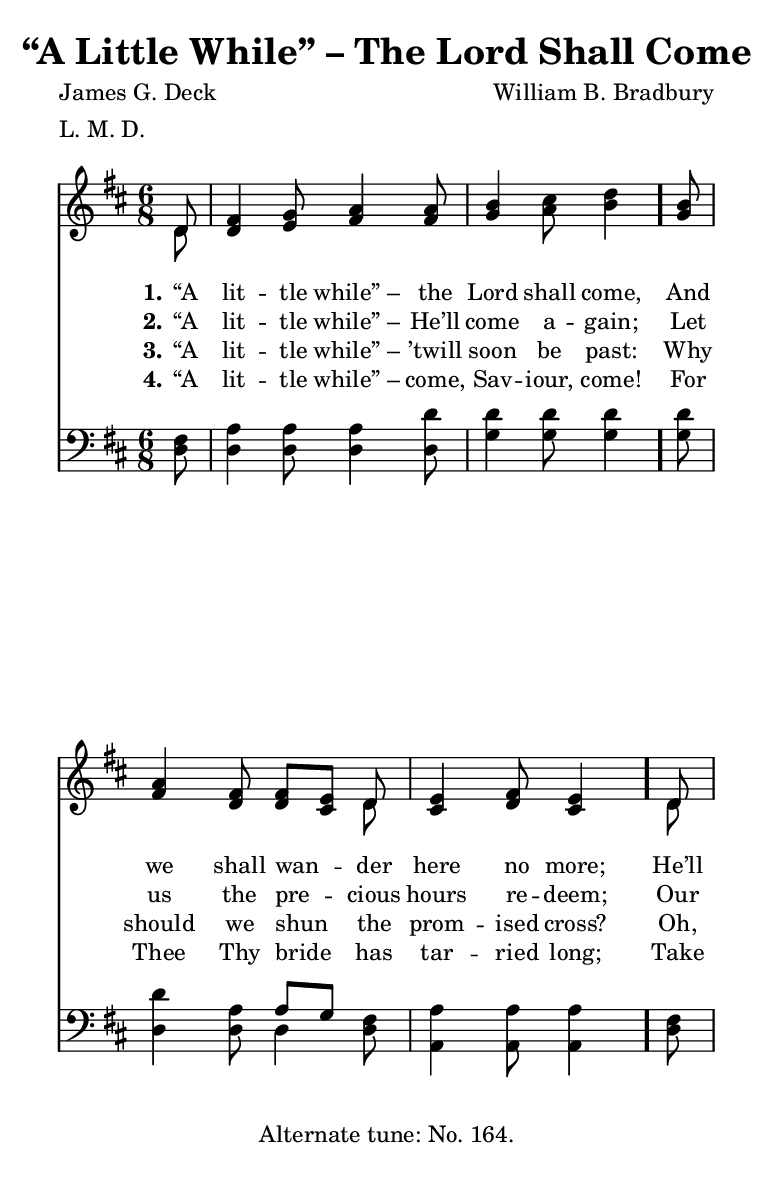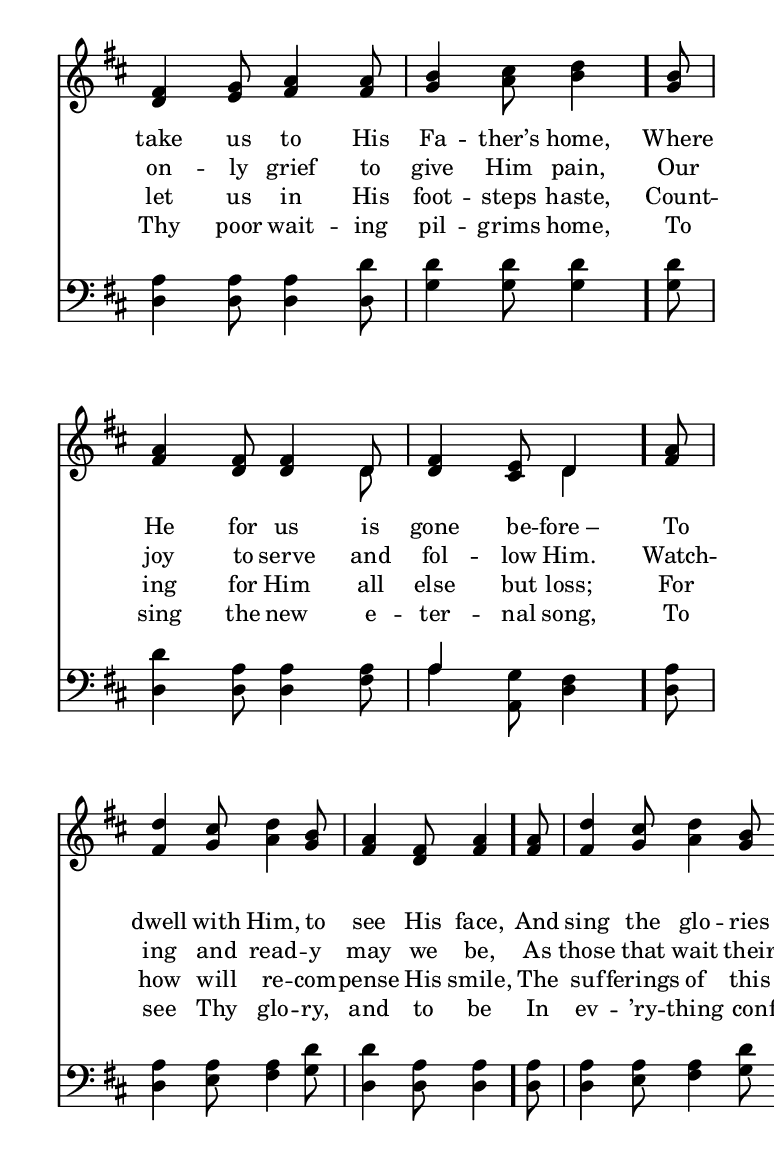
\include "common/global.ily"
\paper {
  \include "common/paper.ily"
  ragged-last-bottom = ##t
  page-count = 2
system-count = 5

  oddFooterMarkup = \markup { \fill-line { \on-the-fly \first-page "Alternate tune: No. 164." } }
}

\header{
  hymnnumber = "144"
  title = "“A Little While” – The Lord Shall Come"
  tunename = "Sweet Hour of Prayer"
  meter = "L. M. D."
  poet = "James G. Deck" % see https://hymnary.org/text/a_little_while_our_lord_shall_come
  composer = "William B. Bradbury" % see https://hymnary.org/tune/sweet_hour_of_prayer_sweet_hour_bradbury
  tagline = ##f
}

% for fermata in MIDI
ta = { \tempo 4=60 }
tb = { \tempo 4=30 }

patternAA = { c8 c4 }
patternAB = { c8 | c4 c8 c8[ c8] c8 | c4 c8 c4 }

global = {
  \include "common/overrides.ily"
  \override Staff.TimeSignature.style = #'numbered
  \time 6/8
  \override Score.MetronomeMark.transparent = ##t % hide all fermata changes too
  \ta
  \key d \major
  \partial 8
  \autoBeamOff
}

notesSoprano = {
\global
\relative c' {

  \changePitch \patternAA { d | fis g a a | b cis d }
  \changePitch \patternAB { b | a fis fis e d | e fis e }
  \changePitch \patternAA { d | fis g a a | b cis d } % same as line 1
  \changePitch \patternAA { b | a fis fis d | fis e d }

  \changePitch \patternAA { a' | d cis d b | a fis a }
  \changePitch \patternAA { a  | d cis d b | a fis e }
  \changePitch \patternAA { d | fis g a a | b cis d } % same as lines 1,3
  \changePitch \patternAA { b | a fis fis d | fis e d } % same as line 4

  \bar "|."

}
}

notesAlto = {
\global
\relative e' {

  \changePitch \patternAA { d | d e fis fis | g a b }
  \changePitch \patternAB { g | fis d d cis d | cis d cis }
  \changePitch \patternAA { d | d e fis fis | g a b }
  \changePitch \patternAA { g | fis d d d | d cis d }

  \changePitch \patternAA { fis | fis g a g | fis d fis }
  \changePitch \patternAA { fis | fis g a g | fis d cis }
  \changePitch \patternAA { d | d e fis fis | g a b }
  \changePitch \patternAA { g | fis d d d | d cis d }

}
}

notesTenor = {
\global
\relative a {

  \changePitch \patternAA { fis | a a a d | d d d }
  \changePitch \patternAB { d | d a a g fis | a a a }
  \changePitch \patternAA { fis | a a a d | d d d }
  \changePitch \patternAA { d | d a a a | a g fis }

  \changePitch \patternAA { a | a a a d | d a a }
  \changePitch \patternAA { a | a a a d | d a a }
  \changePitch \patternAA { fis | a a a d | d d d }
  \changePitch \patternAA { d | d a a a | a g fis }

}
}

notesBass = {
\global
\relative f {

  \changePitch \patternAA { d | d d d d | g g g }
  \changePitch \patternAA { g | d d d d | a a a }
  \changePitch \patternAA { d | d d d d | g g g }
  \changePitch \patternAA { g | d d d fis | a a, d }

  \changePitch \patternAA { d | d e fis g | d d d }
  \changePitch \patternAA { d | d e fis g | d d a }
  \changePitch \patternAA { d | d d d d | g g g }
  \changePitch \patternAA { g | d d d fis | a a, d }

}
}

wordsA = \lyricmode {
\set stanza = "1."

“A lit -- tle while”_– the Lord shall come, \bar "."
And we shall wan -- der here no more; \bar "."
He’ll take us to His Fa -- ther’s home, \bar "."
Where He for us is gone be -- fore_– \bar "."
To dwell with Him, to see His face, \bar "."
And sing the glo -- ries of His grace. \bar "."
%{HIDE>%} To dwell with Him to see His face, \bar "." %{<HIDE%}
%{HIDE>%} And sing the glo -- ries of His grace. \bar "." %{<HIDE%}

}

wordsB = \lyricmode {
\set stanza = "2."

“A lit -- tle while”_– He’ll come a -- gain;
Let us the pre -- cious hours re -- deem;
Our on -- ly grief to give Him pain,
Our joy to serve and fol -- low Him.
Watch -- ing and read -- y may we be,
As those that wait their Lord to see.
%{HIDE>%} Watch -- ing and read -- y may we be, %{<HIDE%}
%{HIDE>%} As those that wait their Lord to see. %{<HIDE%}

}

wordsC = \lyricmode {
\set stanza = "3."

“A lit -- tle while”_– ’twill soon be past:
Why should we shun the prom -- ised cross?
Oh, let us in His foot -- steps haste,
Count -- ing for Him all else but loss;
For how will re -- com -- pense His smile,
The suf -- ferings of this “lit -- tle while.”
%{HIDE>%} For how will re -- com -- pense His smile, %{<HIDE%}
%{HIDE>%} The suf -- ferings of this “lit -- tle while.” %{<HIDE%}

}

wordsD = \lyricmode {
\set stanza = "4."

“A lit -- tle while”_– come, Sav -- iour, come!
For Thee Thy bride has tar -- ried long;
Take Thy poor wait -- ing pil -- grims home,
To sing the new e -- ter -- nal song,
To see Thy glo -- ry, and to be
In ev -- ’ry -- thing con -- formed to Thee!
%{HIDE>%} To see Thy glo -- ry, and to be, %{<HIDE%}
%{HIDE>%} In ev -- ’ry -- thing con -- formed to Thee! %{<HIDE%}

}

\score {
  \context ChoirStaff <<
    \context Staff = upper <<
      \set Staff.autoBeaming = ##f
      \set ChoirStaff.systemStartDelimiter = #'SystemStartBar
      \set ChoirStaff.printPartCombineTexts = ##f
      \partcombine #'(2 . 11) \notesSoprano \notesAlto
      \context NullVoice = sopranos { \voiceOne << \notesSoprano >> }
      \context Lyrics = one   \lyricsto sopranos \wordsA
      \context Lyrics = two   \lyricsto sopranos \wordsB
      \context Lyrics = three \lyricsto sopranos \wordsC
      \context Lyrics = four  \lyricsto sopranos \wordsD
    >>
    \context Staff = men <<
      \set Staff.autoBeaming = ##f
      \clef bass
      \set ChoirStaff.printPartCombineTexts = ##f
      \partcombine #'(2 . 11) \notesTenor \notesBass
    >>
  >>
  \layout {
    \include "common/layout.ily"
  }
  #(cond ((ly:get-option 'eog-midi-permitted) #{ \midi{
    \include "common/midi.ily"
  } #}))
}

\version "2.19.49"  % necessary for upgrading to future LilyPond versions.

% vi:set et ts=2 sw=2 ai nocindent syntax=lilypond:
